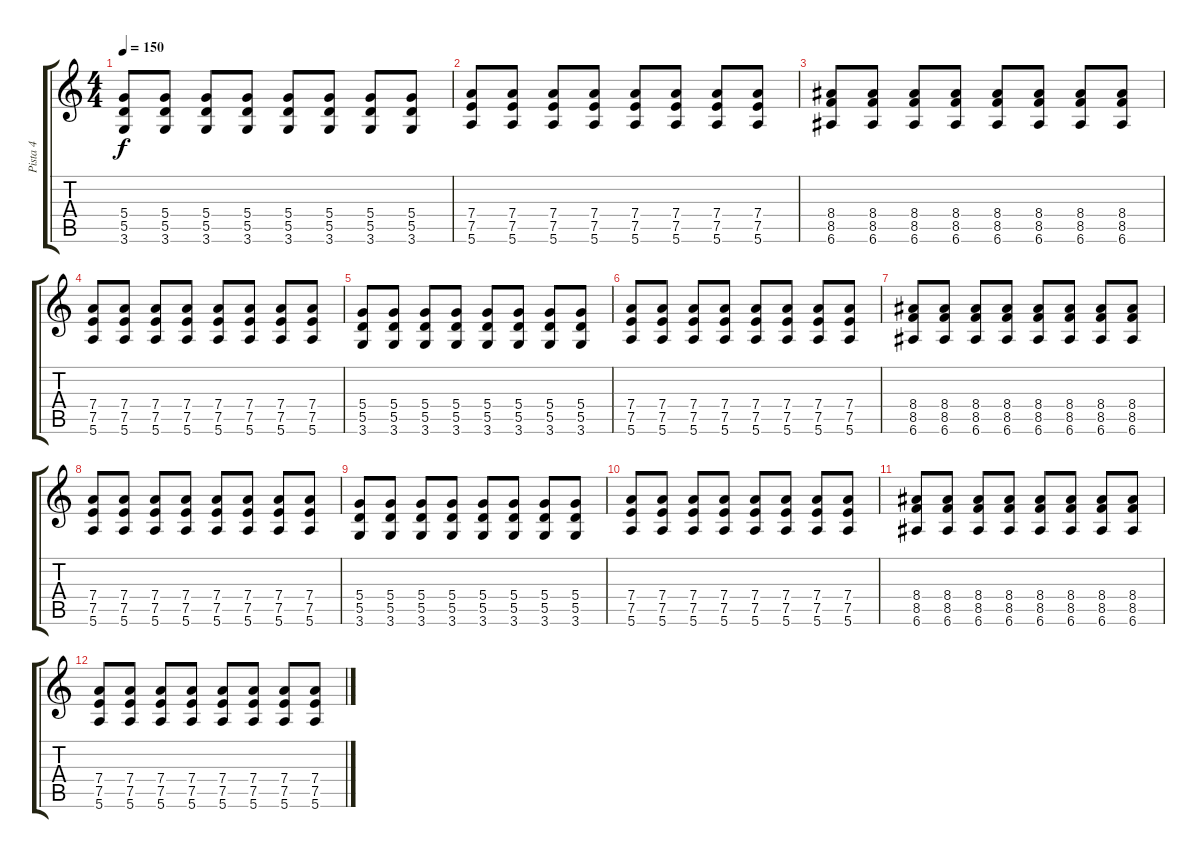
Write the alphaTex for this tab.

\track ("Pista 4" "Pista 4") {instrument distortionguitar}
\staff {score tabs}
\tuning (E4 B3 G3 D3 A2 E2) {hide}
\ts (4 4)
\tempo 150
\clef g2
\ks c
(5.4 5.5 3.6).8{dy f} (5.4 5.5 3.6).8 (5.4 5.5 3.6).8 (5.4 5.5 3.6).8 (5.4 5.5 3.6).8 (5.4 5.5 3.6).8 (5.4 5.5 3.6).8 (5.4 5.5 3.6).8 |
(7.4 7.5 5.6).8 (7.4 7.5 5.6).8 (7.4 7.5 5.6).8 (7.4 7.5 5.6).8 (7.4 7.5 5.6).8 (7.4 7.5 5.6).8 (7.4 7.5 5.6).8 (7.4 7.5 5.6).8 |
(8.4 8.5 6.6).8 (8.4 8.5 6.6).8 (8.4 8.5 6.6).8 (8.4 8.5 6.6).8 (8.4 8.5 6.6).8 (8.4 8.5 6.6).8 (8.4 8.5 6.6).8 (8.4 8.5 6.6).8 |
(7.4 7.5 5.6).8 (7.4 7.5 5.6).8 (7.4 7.5 5.6).8 (7.4 7.5 5.6).8 (7.4 7.5 5.6).8 (7.4 7.5 5.6).8 (7.4 7.5 5.6).8 (7.4 7.5 5.6).8 |
(5.4 5.5 3.6).8 (5.4 5.5 3.6).8 (5.4 5.5 3.6).8 (5.4 5.5 3.6).8 (5.4 5.5 3.6).8 (5.4 5.5 3.6).8 (5.4 5.5 3.6).8 (5.4 5.5 3.6).8 |
(7.4 7.5 5.6).8 (7.4 7.5 5.6).8 (7.4 7.5 5.6).8 (7.4 7.5 5.6).8 (7.4 7.5 5.6).8 (7.4 7.5 5.6).8 (7.4 7.5 5.6).8 (7.4 7.5 5.6).8 |
(8.4 8.5 6.6).8 (8.4 8.5 6.6).8 (8.4 8.5 6.6).8 (8.4 8.5 6.6).8 (8.4 8.5 6.6).8 (8.4 8.5 6.6).8 (8.4 8.5 6.6).8 (8.4 8.5 6.6).8 |
(7.4 7.5 5.6).8 (7.4 7.5 5.6).8 (7.4 7.5 5.6).8 (7.4 7.5 5.6).8 (7.4 7.5 5.6).8 (7.4 7.5 5.6).8 (7.4 7.5 5.6).8 (7.4 7.5 5.6).8 |
(5.4 5.5 3.6).8 (5.4 5.5 3.6).8 (5.4 5.5 3.6).8 (5.4 5.5 3.6).8 (5.4 5.5 3.6).8 (5.4 5.5 3.6).8 (5.4 5.5 3.6).8 (5.4 5.5 3.6).8 |
(7.4 7.5 5.6).8 (7.4 7.5 5.6).8 (7.4 7.5 5.6).8 (7.4 7.5 5.6).8 (7.4 7.5 5.6).8 (7.4 7.5 5.6).8 (7.4 7.5 5.6).8 (7.4 7.5 5.6).8 |
(8.4 8.5 6.6).8 (8.4 8.5 6.6).8 (8.4 8.5 6.6).8 (8.4 8.5 6.6).8 (8.4 8.5 6.6).8 (8.4 8.5 6.6).8 (8.4 8.5 6.6).8 (8.4 8.5 6.6).8 |
(7.4 7.5 5.6).8 (7.4 7.5 5.6).8 (7.4 7.5 5.6).8 (7.4 7.5 5.6).8 (7.4 7.5 5.6).8 (7.4 7.5 5.6).8 (7.4 7.5 5.6).8 (7.4 7.5 5.6).8
